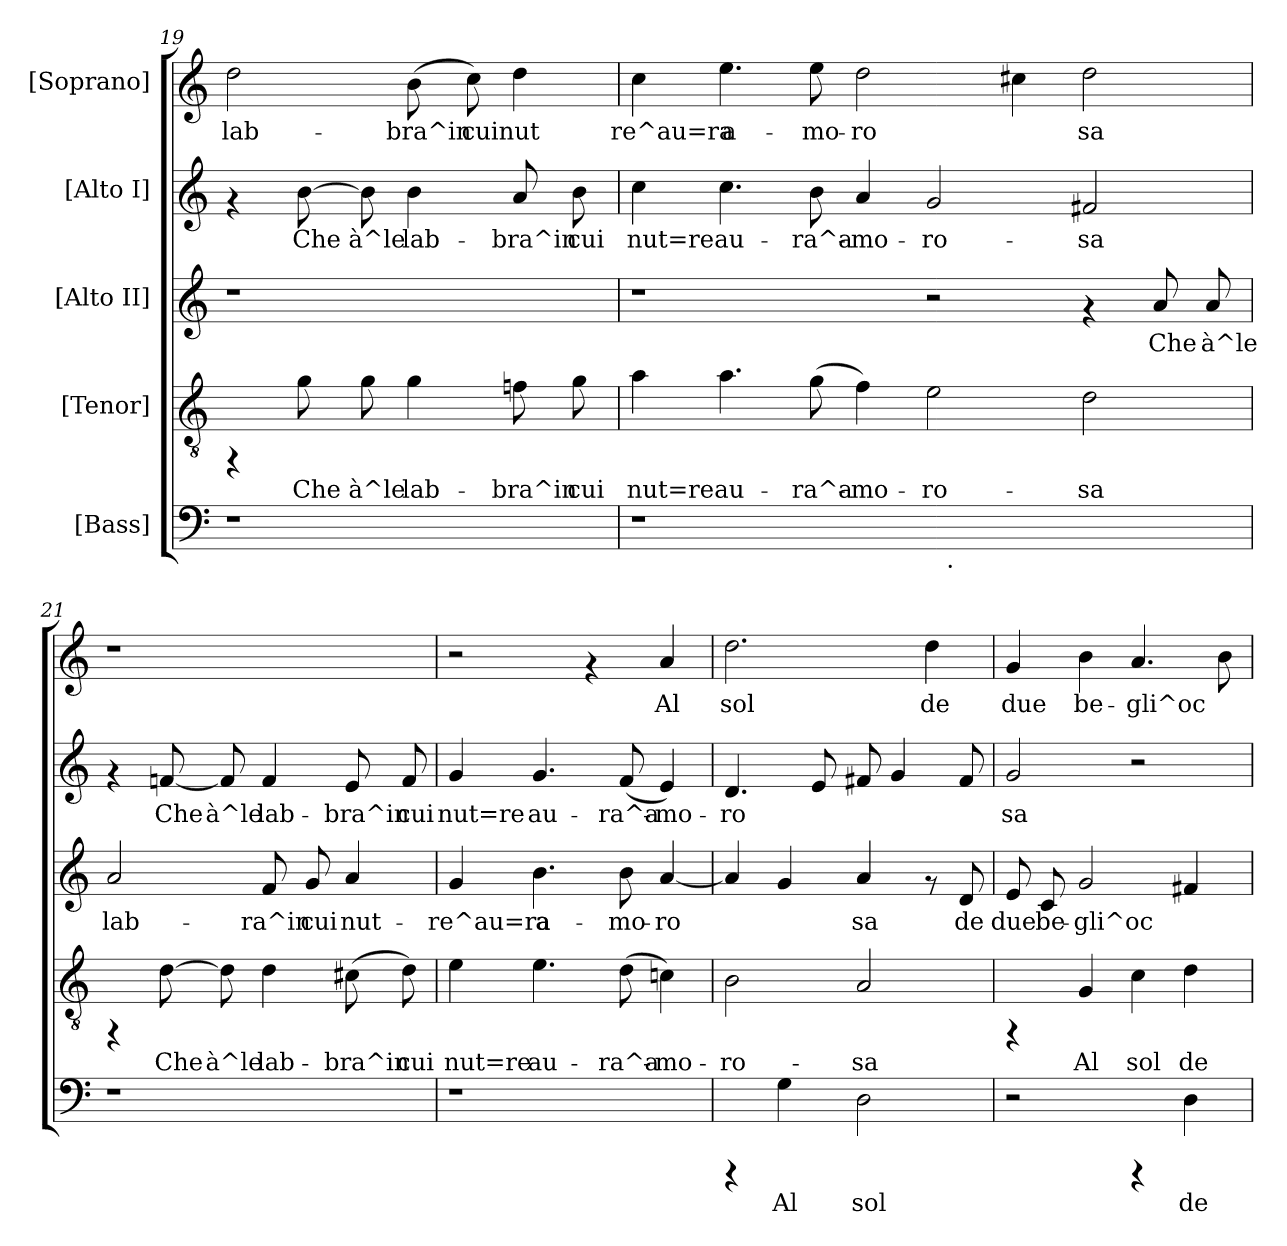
**kern	**text	**kern	**text	**kern	**text	**kern	**text	**kern	**text
*part5	*part5	*part4	*part4	*part3	*part3	*part2	*part2	*part1	*part1
*staff5	*staff5	*staff4	*staff4	*staff3	*staff3	*staff2	*staff2	*staff1	*staff1
*I"[Bass]	*	*I"[Tenor]	*	*I"[Alto II]	*	*I"[Alto I]	*	*I"[Soprano]	*
*clefF4	*	*clefGv2	*	*clefG2	*	*clefG2	*	*clefG2	*
*k[]	*	*k[]	*	*k[]	*	*k[]	*	*k[]	*
*C:	*	*C:	*	*C:	*	*C:	*	*C:	*
=19	=19	=19	=19	=19	=19	=19	=19	=19	=19
!	!	!	!	!	!	!	!	!	!LO:LY:b:cj
1r	.	4rFF	.	1r	.	4rf	.	2dd\	lab-
!	!	!	!LO:LY:b:cj	!	!	!	!LO:LY:b:cj	!	!
.	.	8g\	Che	.	.	[<8b\	Che	.	.
!	!	!	!LO:LY:b:cj	!	!	!	!LO:LY:b:cj	!	!
.	.	8g\	à^le	.	.	8b\]	à^le	.	.
!	!	!	!LO:LY:b:cj	!	!	!	!LO:LY:b:cj	!	!LO:LY:b:cj
.	.	4g\	lab-	.	.	4b\	lab-	(<8b\	-bra^in
!	!	!	!	!	!	!	!	!	!LO:LY:b:cj
.	.	.	.	.	.	.	.	8cc\)	cuinut-
!	!	!	!LO:LY:b:cj	!	!	!	!LO:LY:b:cj	!	!LO:LY:b:cj
.	.	8fn\	-bra^in	.	.	8a/	-bra^in	4dd\	--
!	!	!	!LO:LY:b:cj	!	!	!	!LO:LY:b:cj	!	!
.	.	8g\	cui	.	.	8b\	cui	.	.
!!LO:PB:g=z
=20	=20	=20	=20	=20	=20	=20	=20	=20	=20
!	!	!	!LO:LY:b:cj	!	!	!	!LO:LY:b:cj	!	!LO:LY:b:cj
1r	.	4a\	nut=re	1r	.	4cc\	nut=re	4cc\	-re^au=ra
!	!	!	!LO:LY:b:cj	!	!	!	!LO:LY:b:cj	!	!LO:LY:b:cj
.	.	4.a\	au-	.	.	4.cc\	au-	4.ee\	a-
!	!	!	!LO:LY:b:cj	!	!	!	!LO:LY:b:cj	!	!LO:LY:b:cj
.	.	(<8g\	-ra^a-	.	.	8b\	-ra^a-	8ee\	-mo-
!	!	!	!LO:LY:b:cj	!	!	!	!LO:LY:b:cj	!	!LO:LY:b:cj
.	.	4f\)	-mo-	.	.	4a/	-mo-	2dd\	-ro-
!	!	!	!LO:LY:b:cj	!	!	!	!LO:LY:b:cj	!	!
32ryy	.	2e\	-ro-	2r	.	2g/	-ro-	.	.
!LO:TX:b:t=.	!	!	!	!	!	!	!	!	!
32%31ryy	.	.	.	.	.	.	.	.	.
!	!	!	!	!	!	!	!	!	!LO:LY:b:cj
.	.	.	.	.	.	.	.	4cc#X\	--
!	!	!	!LO:LY:b:cj	!	!	!	!LO:LY:b:cj	!	!LO:LY:b:cj
.	.	2d\	-sa	4rf	.	2f#X/	-sa	2dd\	-sa
!	!	!	!	!	!LO:LY:b:cj	!	!	!	!
.	.	.	.	8a/	Che	.	.	.	.
!	!	!	!	!	!LO:LY:b:cj	!	!	!	!
.	.	.	.	8a/	à^le	.	.	.	.
=21	=21	=21	=21	=21	=21	=21	=21	=21	=21
!	!	!	!	!	!LO:LY:b:cj	!	!	!	!
1r	.	4rFF	.	2a/	lab-	4rf	.	1r	.
!	!	!	!LO:LY:b:cj	!	!	!	!LO:LY:b:cj	!	!
.	.	[<8d\	Che	.	.	[<8fn/	Che	.	.
!	!	!	!LO:LY:b:cj	!	!	!	!LO:LY:b:cj	!	!
.	.	8d\]	à^le	.	.	8f/]	à^le	.	.
!	!	!	!LO:LY:b:cj	!	!LO:LY:b:cj	!	!LO:LY:b:cj	!	!
.	.	4d\	lab-	8f/	-ra^in	4f/	lab-	.	.
!	!	!	!	!	!LO:LY:b:cj	!	!	!	!
.	.	.	.	8g/	cui	.	.	.	.
!	!	!	!LO:LY:b:cj	!	!LO:LY:b:cj	!	!LO:LY:b:cj	!	!
.	.	(<8c#X\	-bra^in	4a/	nut-	8e/	-bra^in	.	.
!	!	!	!LO:LY:b:cj	!	!	!	!LO:LY:b:cj	!	!
.	.	8d\)	cui	.	.	8f/	cui	.	.
=22	=22	=22	=22	=22	=22	=22	=22	=22	=22
!	!	!	!LO:LY:b:cj	!	!LO:LY:b:cj	!	!LO:LY:b:cj	!	!
1r	.	4e\	nut=re	4g/	-re^au=ra	4g/	nut=re	2r	.
!	!	!	!LO:LY:b:cj	!	!LO:LY:b:cj	!	!LO:LY:b:cj	!	!
.	.	4.e\	au-	4.b\	a-	4.g/	au-	.	.
.	.	.	.	.	.	.	.	4rf	.
!	!	!	!LO:LY:b:cj	!	!LO:LY:b:cj	!	!LO:LY:b:cj	!	!
.	.	(<8d\	-ra^a-	8b\	-mo-	(<8f/	-ra^a-	.	.
!	!	!	!LO:LY:b:cj	!	!LO:LY:b:cj	!	!LO:LY:b:cj	!	!LO:LY:b:cj
.	.	4cn\)	-mo-	[<4a/	-ro-	4e/)	-mo-	4a/	Al
=23	=23	=23	=23	=23	=23	=23	=23	=23	=23
!	!	!	!LO:LY:b:cj	!	!LO:LY:b:cj	!	!LO:LY:b:cj	!	!LO:LY:b:cj
4rCCC	.	2B\	-ro-	4a/]	--	4.d/	-ro-	2.dd\	sol
!	!LO:LY:b:cj	!	!	!	!LO:LY:b:cj	!	!	!	!
4G\	Al	.	.	4g/	--	.	.	.	.
!	!	!	!	!	!	!	!LO:LY:b:cj	!	!
.	.	.	.	.	.	8e/	--	.	.
!	!LO:LY:b:cj	!	!LO:LY:b:cj	!	!LO:LY:b:cj	!	!LO:LY:b:cj	!	!
2D\	sol	2A/	-sa	4a/	-sa	8f#X/	--	.	.
!	!	!	!	!	!	!	!LO:LY:b:cj	!	!
.	.	.	.	.	.	4g/	--	.	.
!	!	!	!	!	!	!	!	!	!LO:LY:b:cj
.	.	.	.	8rf	.	.	.	4dd\	de
!	!	!	!	!	!LO:LY:b:cj	!	!LO:LY:b:cj	!	!
.	.	.	.	8d/	de	8f#/	--	.	.
!!LO:PB:g=z
=24	=24	=24	=24	=24	=24	=24	=24	=24	=24
!	!	!	!	!	!LO:LY:b:cj	!	!LO:LY:b:cj	!	!LO:LY:b:cj
2r	.	4rFF	.	8e/	due	2g/	-sa	4g/	due
!	!	!	!	!	!LO:LY:b:cj	!	!	!	!
.	.	.	.	8c/	be-	.	.	.	.
!	!	!	!LO:LY:b:cj	!	!LO:LY:b:cj	!	!	!	!LO:LY:b:cj
.	.	4G/	Al	2g/	-gli^oc-	.	.	4b\	be-
!	!	!	!LO:LY:b:cj	!	!	!	!	!	!LO:LY:b:cj
4rCCC	.	4c\	sol	.	.	2r	.	4.a/	-gli^oc-
!	!LO:LY:b:cj	!	!LO:LY:b:cj	!	!LO:LY:b:cj	!	!	!	!
4D\	de	4d\	de	4f#X/	--	.	.	.	.
!	!	!	!	!	!	!	!	!	!LO:LY:b:cj
.	.	.	.	.	.	.	.	8b\	--
=	=	=	=	=	=	=	=	=	=
*-	*-	*-	*-	*-	*-	*-	*-	*-	*-
